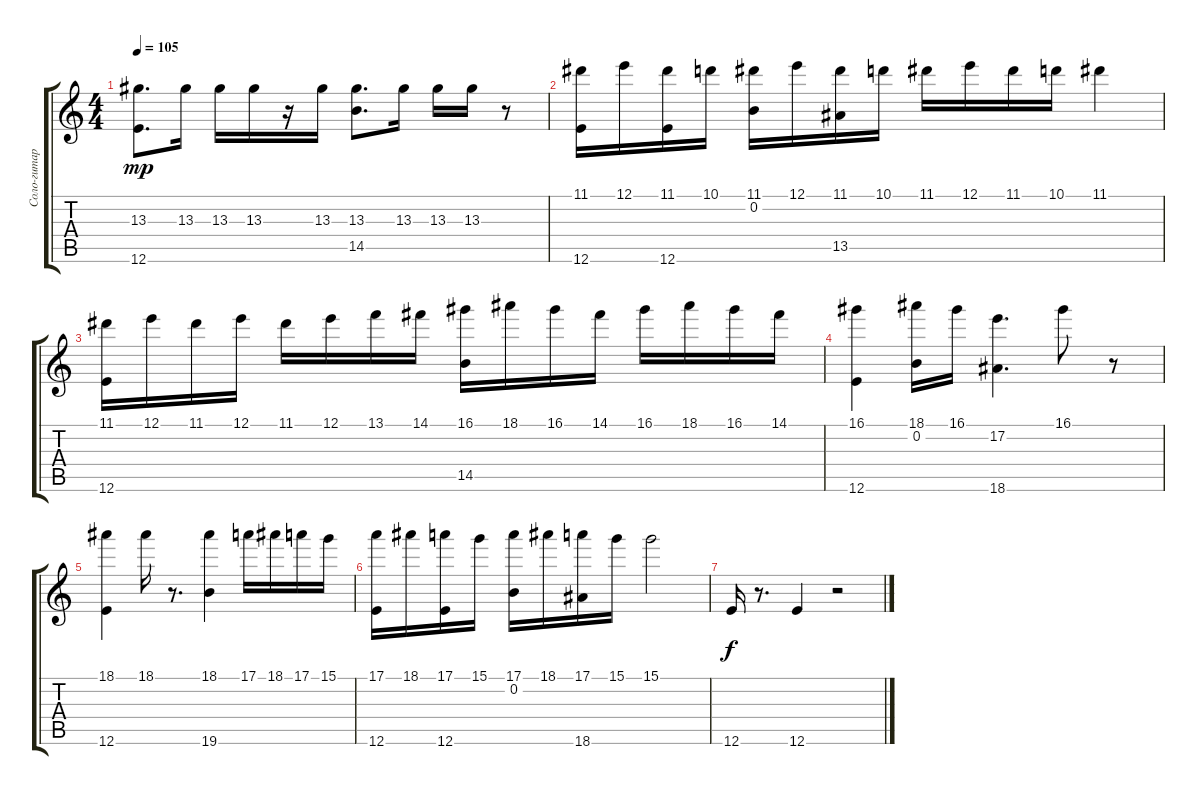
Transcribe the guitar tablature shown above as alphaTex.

\track ("Соло-гитара" "Соло-гитар") {instrument distortionguitar}
\staff {score tabs}
\tuning (E4 B3 G3 D3 A2 E2) {hide}
\ts (4 4)
\tempo 105
\clef g2
\ks c
(13.3 12.6).8{d dy mp} 13.3.16 13.3.16 13.3.16 r.16 13.3.16 (13.3 14.5).8{d} 13.3.16 13.3.16 13.3.16 r.8 |
(11.1 12.6).16 12.1.16 (11.1 12.6).16 10.1.16 (11.1 0.2).16 12.1.16 (11.1 13.5).16 10.1.16 11.1.16 12.1.16 11.1.16 10.1.16 11.1.4 |
(11.1 12.6).16 12.1.16 11.1.16 12.1.16 11.1.16 12.1.16 13.1.16 14.1.16 (16.1 14.5).16 18.1.16 16.1.16 14.1.16 16.1.16 18.1.16 16.1.16 14.1.16 |
(16.1 12.6).4 (18.1 0.2).16 16.1.16 (17.2 18.6).4{d} 16.1.8 r.8 |
(18.1 12.6).4 18.1.16 r.8{d} (18.1 19.6).4 17.1.16 18.1.16 17.1.16 15.1.16 |
(17.1 12.6).16 18.1.16 (17.1 12.6).16 15.1.16 (17.1 0.2).16 18.1.16 (17.1 18.6).16 15.1.16 15.1.2 |
12.6.16{dy f} r.8{d} 12.6.4 r.2
